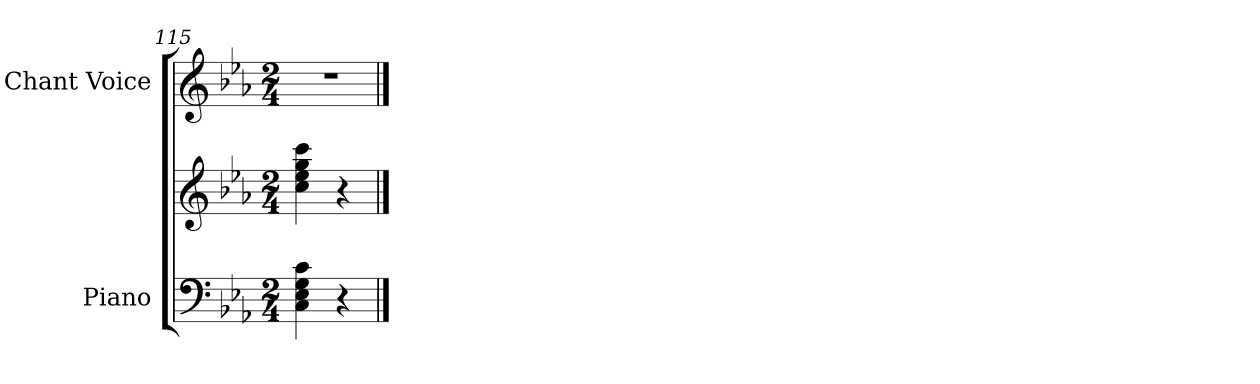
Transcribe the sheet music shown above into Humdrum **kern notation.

**kern	**kern	**kern
*part2	*part2	*part1
*staff3	*staff2	*staff1
*I"Piano	*	*I"Chant Voice
*I'Pno	*	*
*clefF4	*clefG2	*clefG2
*k[b-e-a-]	*k[b-e-a-]	*k[b-e-a-]
*M2/4	*M2/4	*M2/4
=115	=115	=115
4C\ 4E-\ 4G\ 4c\	4cc\ 4ee-\ 4gg\ 4ccc\	2r
4r	4r	.
==	==	==
*-	*-	*-
